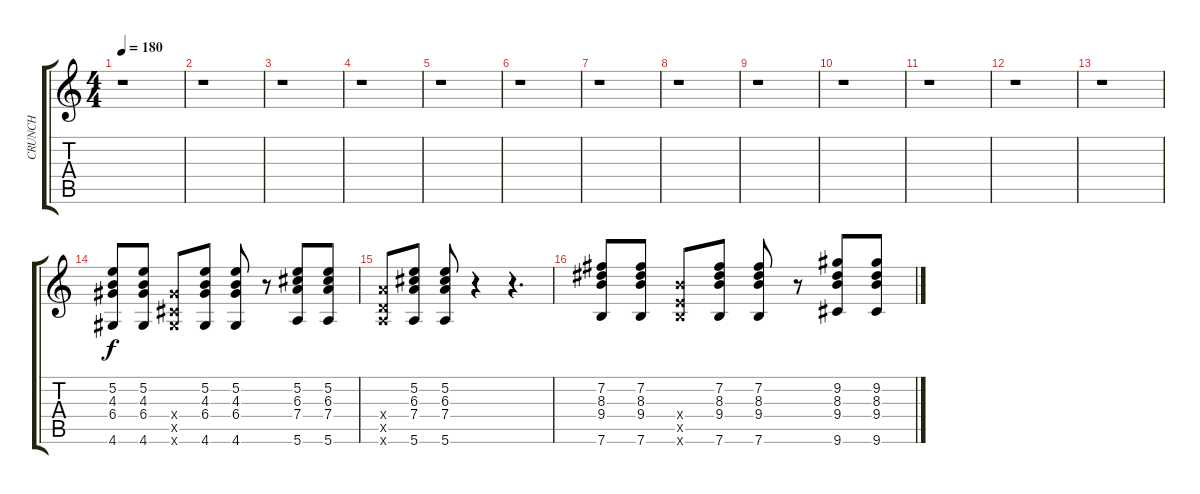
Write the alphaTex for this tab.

\track ("CRUNCH" "CRUNCH") {instrument overdrivenguitar}
\staff {score tabs}
\tuning (E4 B3 G3 D3 A2 E2) {hide}
\ts (4 4)
\tempo 180
\clef g2
\ks c
r.1{dy f} |
r.1 |
r.1 |
r.1 |
r.1 |
r.1 |
r.1 |
r.1 |
r.1 |
r.1 |
r.1 |
r.1 |
r.1 |
(5.2 4.3 6.4 4.6).8 (5.2 4.3 6.4 4.6).8 (6.4{x} 4.5{x} 4.6{x}).8 (5.2 4.3 6.4 4.6).8 (5.2 4.3 6.4 4.6).8 r.8 (5.2 6.3 7.4 5.6).8 (5.2 6.3 7.4 5.6).8 |
(7.4{x} 5.5{x} 5.6{x}).8 (5.2 6.3 7.4 5.6).8 (5.2 6.3 7.4 5.6).8 r.4 r.4{d} |
(7.2 8.3 9.4 7.6).8 (7.2 8.3 9.4 7.6).8 (9.4{x} 7.5{x} 7.6{x}).8 (7.2 8.3 9.4 7.6).8 (7.2 8.3 9.4 7.6).8 r.8 (9.2 8.3 9.4 9.6).8 (9.2 8.3 9.4 9.6).8
